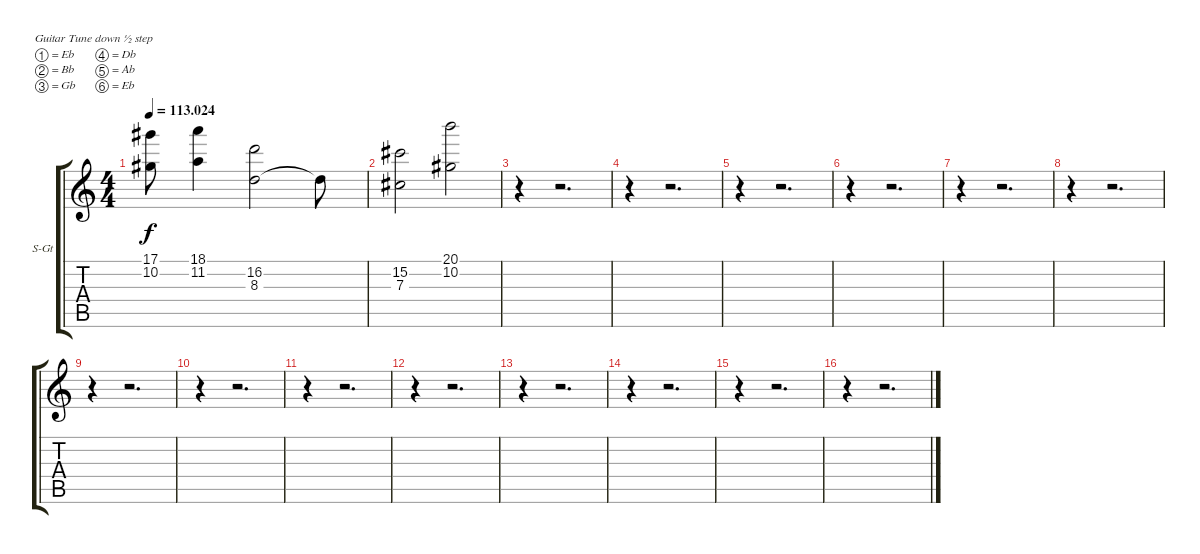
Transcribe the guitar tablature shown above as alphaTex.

\bracketExtendMode groupsimilarinstruments
\firstSystemTrackNameOrientation horizontal
\otherSystemsTrackNameOrientation horizontal
\track ("Клавишные (Иванов Д) 1" "S-Gt") {instrument fx1rain}
\staff {score tabs}
\tuning (Eb4 Bb3 Gb3 Db3 Ab2 Eb2)
\displaytranspose 12
\ts (4 4)
\tempo
113.024
\accidentals auto
\clef g2
\ottava regular
\simile none
\ks c
(17.1 10.2).8{dy f} (18.1 11.2).4 (16.2 8.3).2 8.3{t}.8 |
(15.2 7.3).2 (20.1 10.2).2 |
r.4 r.2{d} |
r.4 r.2{d} |
r.4 r.2{d} |
r.4 r.2{d} |
r.4 r.2{d} |
r.4 r.2{d} |
r.4 r.2{d} |
r.4 r.2{d} |
r.4 r.2{d} |
r.4 r.2{d} |
r.4 r.2{d} |
r.4 r.2{d} |
r.4 r.2{d} |
r.4 r.2{d}
